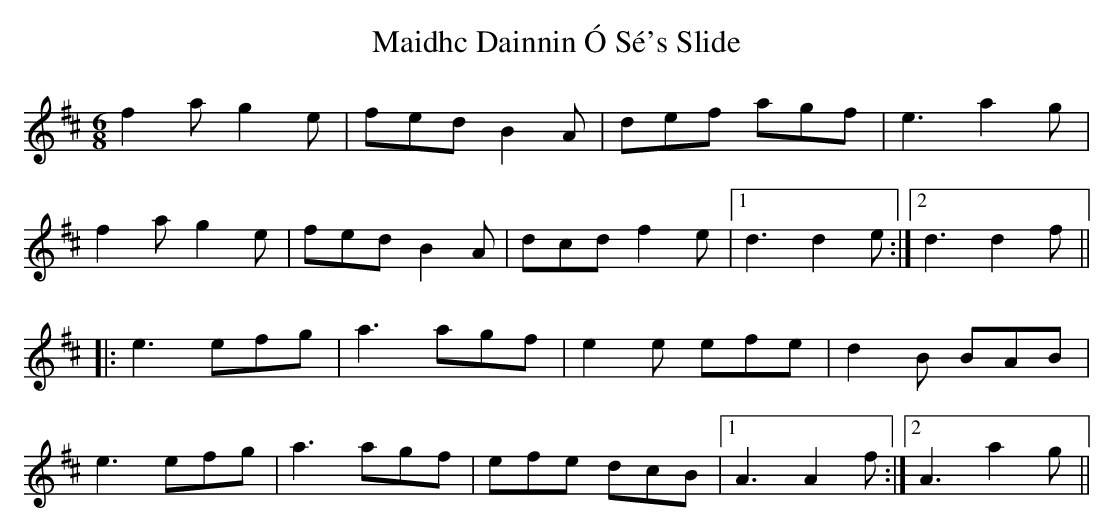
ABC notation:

X:1
T:Maidhc Dainnin Ó Sé's Slide
M:6/8
K:D
f2a g2e|fed B2A|def agf|e3 a2g|
f2a g2e|fed B2A|dcd f2e|1 d3 d2e:|2 d3 d2f||
|:e3 efg|a3 agf|e2e efe|d2B BAB|
e3 efg|a3 agf|efe dcB|1 A3 A2f:|2 A3 a2g||
